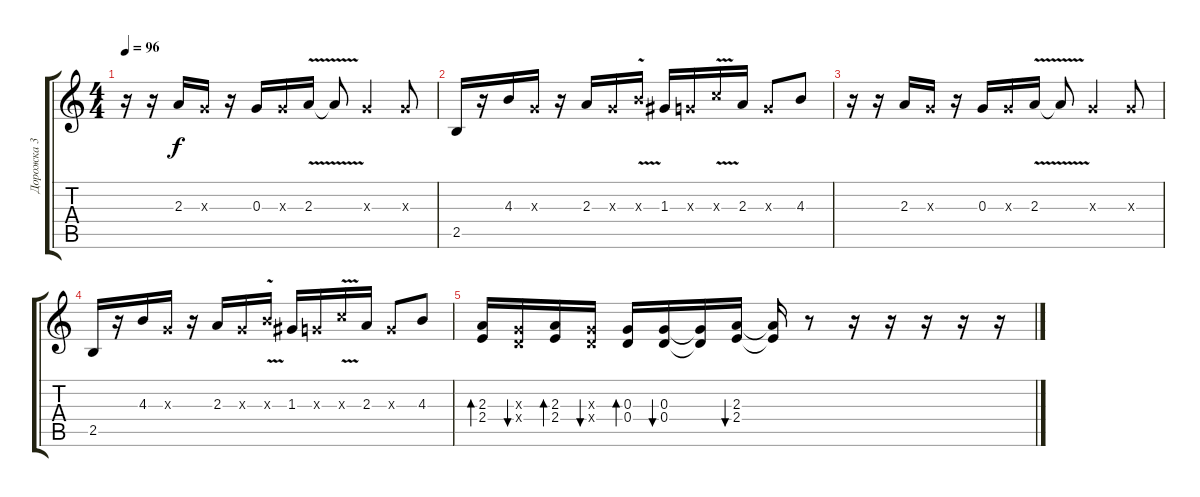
\track ("Дорожка 3" "Дорожка 3") {instrument overdrivenguitar}
\staff {score tabs}
\tuning (E4 B3 G3 D3 A2 E2) {hide}
\ts (4 4)
\tempo 96
\clef g2
\ks c
r.16{dy f} r.16 2.3.16 0.3{x}.16 r.16 0.3.16 0.3{x}.16 2.3{v}.16 2.3{t}.8 0.3{x}.4 0.3{x}.8 |
2.5.16 r.16 4.3.16 0.3{x}.16 r.16 2.3.16 0.3{x}.16 4.3{v x}.16 1.3.16 0.3{x}.16 5.3{v x}.16 2.3.16 0.3{x}.8 4.3.8 |
r.16 r.16 2.3.16 0.3{x}.16 r.16 0.3.16 0.3{x}.16 2.3{v}.16 2.3{t}.8 0.3{x}.4 0.3{x}.8 |
2.5.16 r.16 4.3.16 0.3{x}.16 r.16 2.3.16 0.3{x}.16 4.3{v x}.16 1.3.16 0.3{x}.16 5.3{v x}.16 2.3.16 0.3{x}.8 4.3.8 |
(2.3 2.4).16{bd 30} (0.3{x} 0.4{x}).16{bu 30} (2.3 2.4).16{bd 30} (0.3{x} 0.4{x}).16{bu 30} (0.3 0.4).16{bd 30} (0.3 0.4).16{bu 60} (0.3{t} 0.4{t}).16 (2.3 2.4).16{bu 30} (2.3{t} 2.4{t}).16 r.8 r.16 r.16 r.16 r.16 r.16
